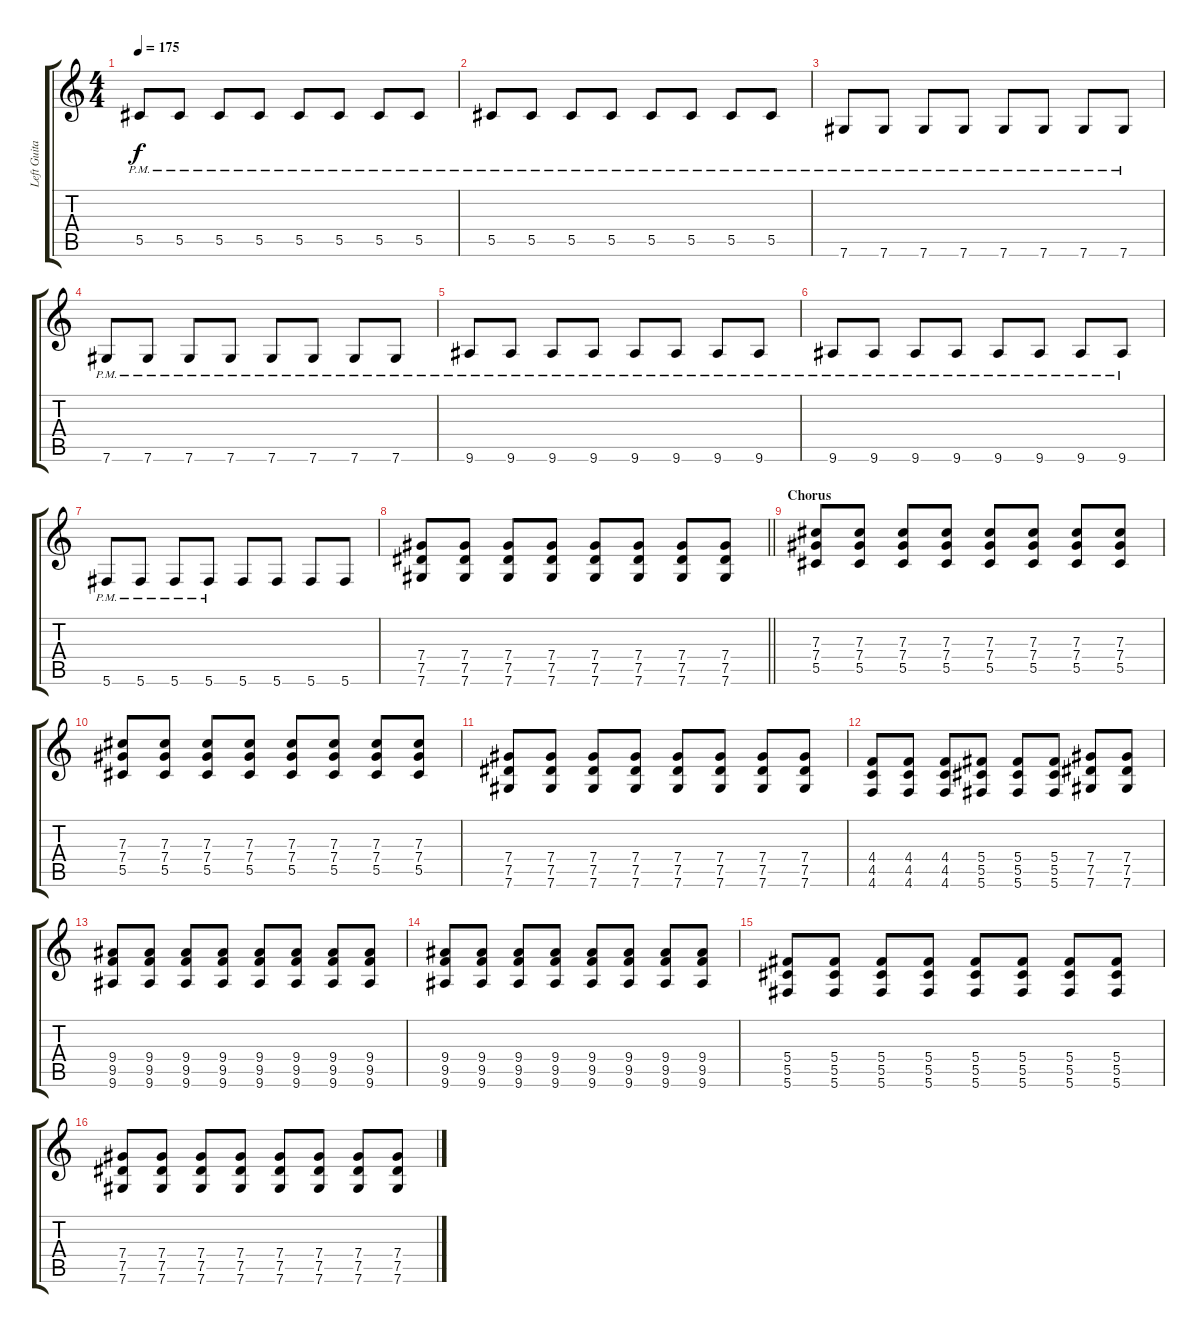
\track ("Left Guitar" "Left Guita") {instrument distortionguitar}
\staff {score tabs}
\tuning (Eb4 Bb3 Gb3 Db3 Ab2 Db2) {hide}
\ts (4 4)
\tempo 175
\clef g2
\ks c
5.5{pm}.8{dy f} 5.5{pm}.8 5.5{pm}.8 5.5{pm}.8 5.5{pm}.8 5.5{pm}.8 5.5{pm}.8 5.5{pm}.8 |
5.5{pm}.8 5.5{pm}.8 5.5{pm}.8 5.5{pm}.8 5.5{pm}.8 5.5{pm}.8 5.5{pm}.8 5.5{pm}.8 |
7.6{pm}.8 7.6{pm}.8 7.6{pm}.8 7.6{pm}.8 7.6{pm}.8 7.6{pm}.8 7.6{pm}.8 7.6{pm}.8 |
7.6{pm}.8 7.6{pm}.8 7.6{pm}.8 7.6{pm}.8 7.6{pm}.8 7.6{pm}.8 7.6{pm}.8 7.6{pm}.8 |
9.6{pm}.8 9.6{pm}.8 9.6{pm}.8 9.6{pm}.8 9.6{pm}.8 9.6{pm}.8 9.6{pm}.8 9.6{pm}.8 |
9.6{pm}.8 9.6{pm}.8 9.6{pm}.8 9.6{pm}.8 9.6{pm}.8 9.6{pm}.8 9.6{pm}.8 9.6{pm}.8 |
5.6{pm}.8 5.6{pm}.8 5.6{pm}.8 5.6{pm}.8 5.6.8 5.6.8 5.6.8 5.6.8 |
\barLineRight lightlight
(7.4 7.5 7.6).8 (7.4 7.5 7.6).8 (7.4 7.5 7.6).8 (7.4 7.5 7.6).8 (7.4 7.5 7.6).8 (7.4 7.5 7.6).8 (7.4 7.5 7.6).8 (7.4 7.5 7.6).8 |
\section ("" "Chorus")
(7.3 7.4 5.5).8 (7.3 7.4 5.5).8 (7.3 7.4 5.5).8 (7.3 7.4 5.5).8 (7.3 7.4 5.5).8 (7.3 7.4 5.5).8 (7.3 7.4 5.5).8 (7.3 7.4 5.5).8 |
(7.3 7.4 5.5).8 (7.3 7.4 5.5).8 (7.3 7.4 5.5).8 (7.3 7.4 5.5).8 (7.3 7.4 5.5).8 (7.3 7.4 5.5).8 (7.3 7.4 5.5).8 (7.3 7.4 5.5).8 |
(7.4 7.5 7.6).8 (7.4 7.5 7.6).8 (7.4 7.5 7.6).8 (7.4 7.5 7.6).8 (7.4 7.5 7.6).8 (7.4 7.5 7.6).8 (7.4 7.5 7.6).8 (7.4 7.5 7.6).8 |
(4.4 4.5 4.6).8 (4.4 4.5 4.6).8 (4.4 4.5 4.6).8 (5.4 5.5 5.6).8 (5.4 5.5 5.6).8 (5.4 5.5 5.6).8 (7.4 7.5 7.6).8 (7.4 7.5 7.6).8 |
(9.4 9.5 9.6).8 (9.4 9.5 9.6).8 (9.4 9.5 9.6).8 (9.4 9.5 9.6).8 (9.4 9.5 9.6).8 (9.4 9.5 9.6).8 (9.4 9.5 9.6).8 (9.4 9.5 9.6).8 |
(9.4 9.5 9.6).8 (9.4 9.5 9.6).8 (9.4 9.5 9.6).8 (9.4 9.5 9.6).8 (9.4 9.5 9.6).8 (9.4 9.5 9.6).8 (9.4 9.5 9.6).8 (9.4 9.5 9.6).8 |
(5.4 5.5 5.6).8 (5.4 5.5 5.6).8 (5.4 5.5 5.6).8 (5.4 5.5 5.6).8 (5.4 5.5 5.6).8 (5.4 5.5 5.6).8 (5.4 5.5 5.6).8 (5.4 5.5 5.6).8 |
(7.4 7.5 7.6).8 (7.4 7.5 7.6).8 (7.4 7.5 7.6).8 (7.4 7.5 7.6).8 (7.4 7.5 7.6).8 (7.4 7.5 7.6).8 (7.4 7.5 7.6).8 (7.4 7.5 7.6).8
